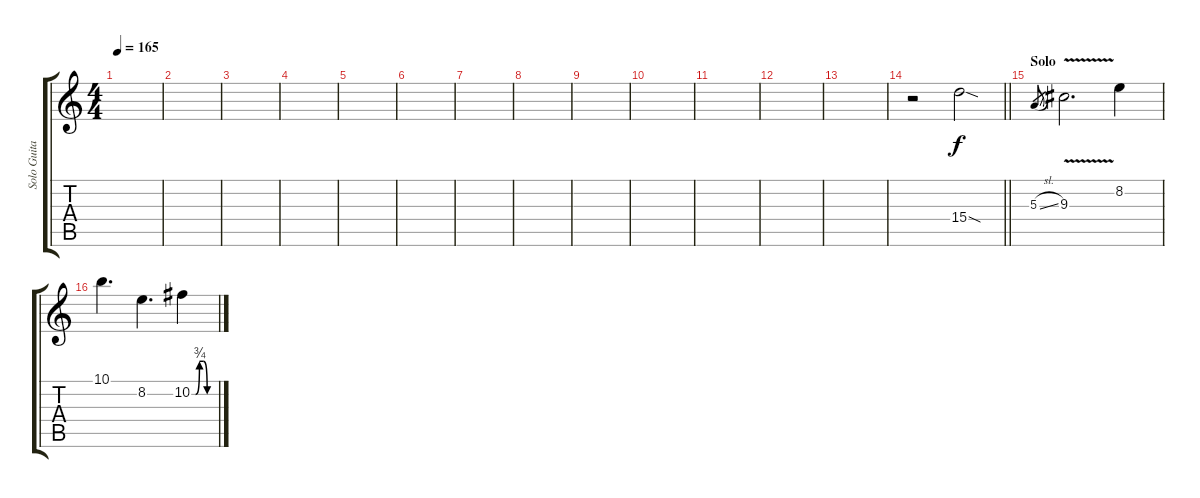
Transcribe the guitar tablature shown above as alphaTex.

\track ("Solo Guitar 1" "Solo Guita") {instrument distortionguitar}
\staff {score tabs}
\tuning (Db4 Ab3 E3 B2 Gb2 B1) {hide}
\ts (4 4)
\tempo 165
\clef g2
\ks c
|
|
|
|
|
|
|
|
|
|
|
|
|
\barLineRight lightlight
r.2{volume 15} 15.4{sod}.2 |
\section ("" "Solo")
5.3{sl}.8{gr} 9.3{v}.2{d} 8.2.4 |
10.1.4{d} 8.2.4{d} 10.2{be (custom 0 0 10 0 20 3 30 3 40 0 60 0)}.4
